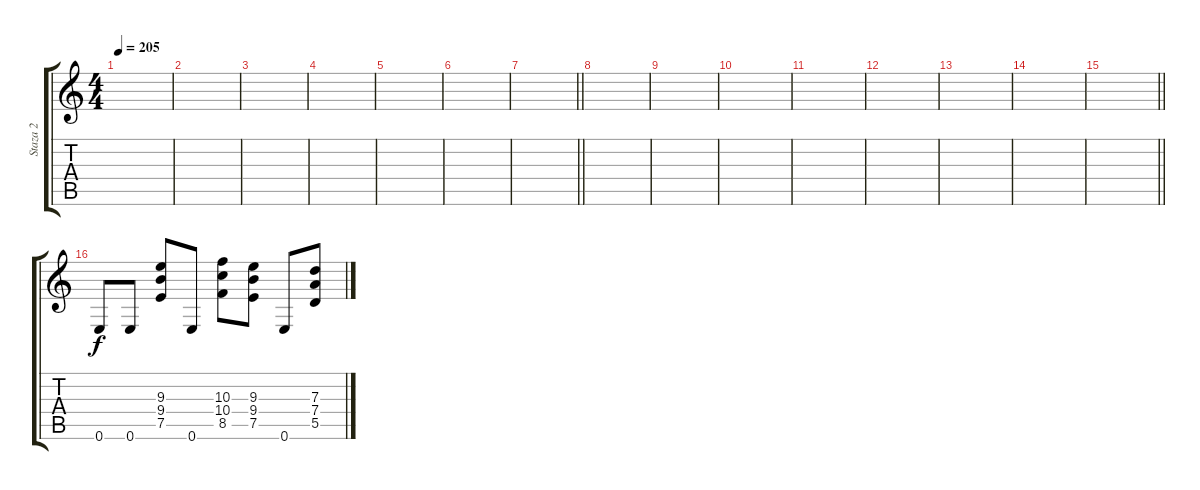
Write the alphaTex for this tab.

\track ("Staza 2" "Staza 2") {instrument overdrivenguitar}
\staff {score tabs}
\tuning (E4 B3 G3 D3 A2 E2) {hide}
\ts (4 4)
\tempo 205
\clef g2
\ks c
|
|
|
|
|
|
\barLineRight lightlight
|
\section ("" "")
|
|
|
|
|
|
|
\barLineRight lightlight
|
\section ("" "")
0.6.8 0.6.8 (9.3 9.4 7.5).8 0.6.8 (10.3 10.4 8.5).8 (9.3 9.4 7.5).8 0.6.8 (7.3 7.4 5.5).8
